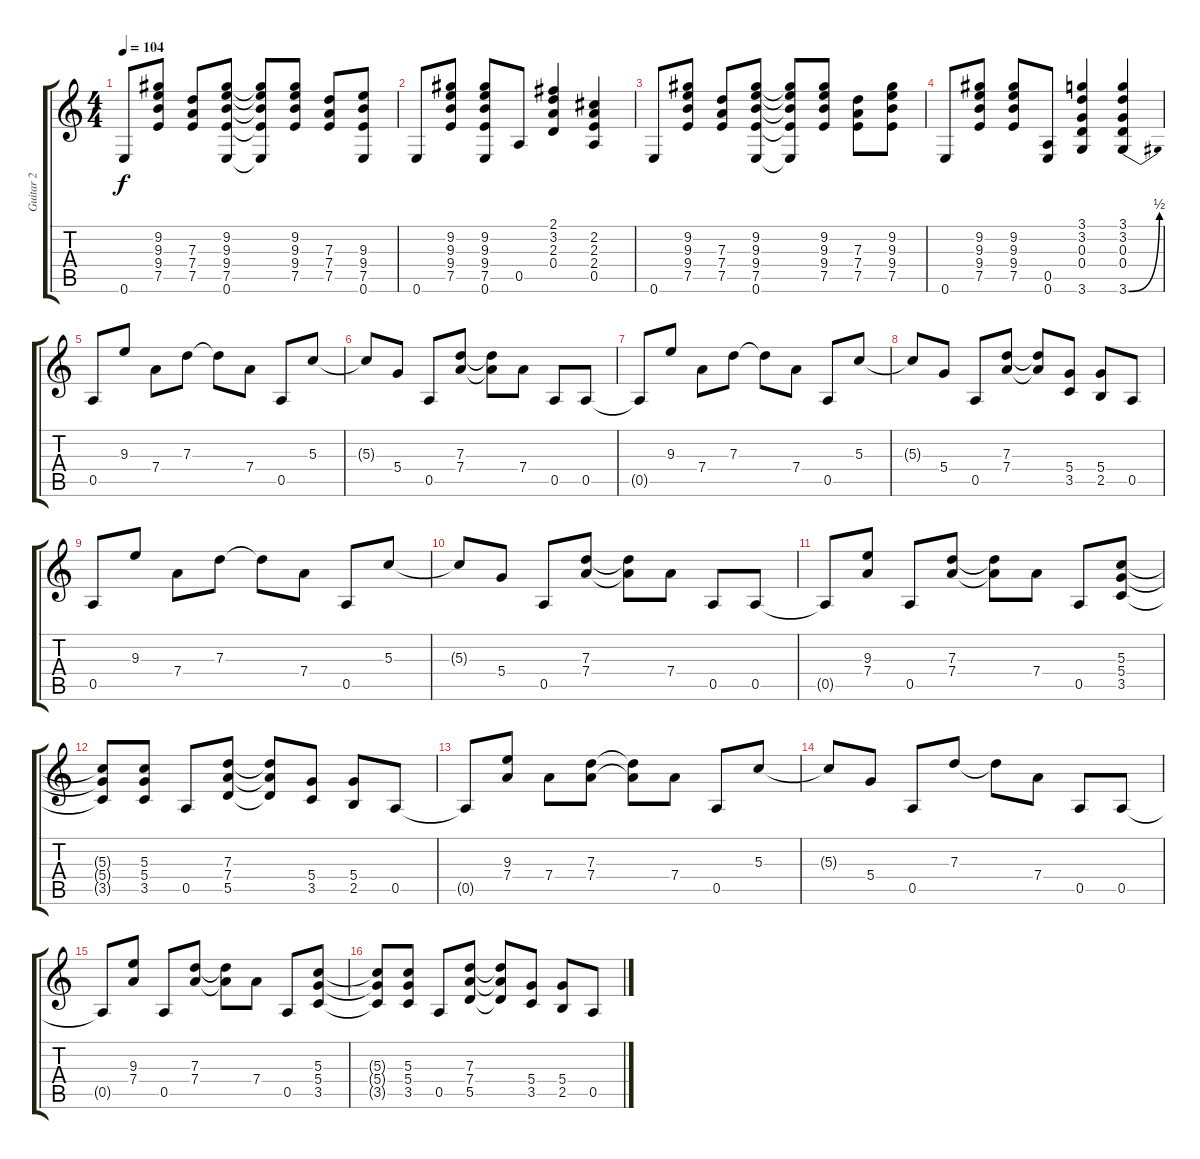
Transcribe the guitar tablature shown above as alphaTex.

\track ("Guitar 2" "Guitar 2") {instrument electricguitarclean}
\staff {score tabs}
\tuning (E4 B3 G3 D3 A2 E2) {hide}
\ts (4 4)
\tempo 104
\clef g2
\ks c
0.6.8{dy f} (9.2 9.3 9.4 7.5).8 (7.3 7.4 7.5).8 (9.2 9.3 9.4 7.5 0.6).8 (9.2{t} 9.3{t} 9.4{t} 7.5{t} 0.6{t}).8 (9.2 9.3 9.4 7.5).8 (7.3 7.4 7.5).8 (9.3 9.4 7.5 0.6).8 |
0.6.8 (9.2 9.3 9.4 7.5).8 (9.2 9.3 9.4 7.5 0.6).8 0.5.8 (2.1 3.2 2.3 0.4).4 (2.2 2.3 2.4 0.5).4 |
0.6.8 (9.2 9.3 9.4 7.5).8 (7.3 7.4 7.5).8 (9.2 9.3 9.4 7.5 0.6).8 (9.2{t} 9.3{t} 9.4{t} 7.5{t} 0.6{t}).8 (9.2 9.3 9.4 7.5).8 (7.3 7.4 7.5).8 (9.2 9.3 9.4 7.5).8 |
0.6.8 (9.2 9.3 9.4 7.5).8 (9.2 9.3 9.4 7.5).8 (0.5 0.6).8 (3.1 3.2 0.3 0.4 3.6).4 (3.1 3.2 0.3 0.4 3.6{be (bend 0 0 60 2)}).4 |
0.5.8 9.3.8 7.4.8 7.3.8 7.3{t}.8 7.4.8 0.5.8 5.3.8 |
5.3{t}.8 5.4.8 0.5.8 (7.3 7.4).8 (7.3{t} 7.4{t}).8 7.4.8 0.5.8 0.5.8 |
0.5{t}.8 9.3.8 7.4.8 7.3.8 7.3{t}.8 7.4.8 0.5.8 5.3.8 |
5.3{t}.8 5.4.8 0.5.8 (7.3 7.4).8 (7.3{t} 7.4{t}).8 (5.4 3.5).8 (5.4 2.5).8 0.5.8 |
0.5.8 9.3.8 7.4.8 7.3.8 7.3{t}.8 7.4.8 0.5.8 5.3.8 |
5.3{t}.8 5.4.8 0.5.8 (7.3 7.4).8 (7.3{t} 7.4{t}).8 7.4.8 0.5.8 0.5.8 |
0.5{t}.8 (9.3 7.4).8 0.5.8 (7.3 7.4).8 (7.3{t} 7.4{t}).8 7.4.8 0.5.8 (5.3 5.4 3.5).8 |
(5.3{t} 5.4{t} 3.5{t}).8 (5.3 5.4 3.5).8 0.5.8 (7.3 7.4 5.5).8 (7.3{t} 7.4{t} 5.5{t}).8 (5.4 3.5).8 (5.4 2.5).8 0.5.8 |
0.5{t}.8 (9.3 7.4).8 7.4.8 (7.3 7.4).8 (7.3{t} 7.4{t}).8 7.4.8 0.5.8 5.3.8 |
5.3{t}.8 5.4.8 0.5.8 7.3.8 7.3{t}.8 7.4.8 0.5.8 0.5.8 |
0.5{t}.8 (9.3 7.4).8 0.5.8 (7.3 7.4).8 (7.3{t} 7.4{t}).8 7.4.8 0.5.8 (5.3 5.4 3.5).8 |
(5.3{t} 5.4{t} 3.5{t}).8 (5.3 5.4 3.5).8 0.5.8 (7.3 7.4 5.5).8 (7.3{t} 7.4{t} 5.5{t}).8 (5.4 3.5).8 (5.4 2.5).8 0.5.8
